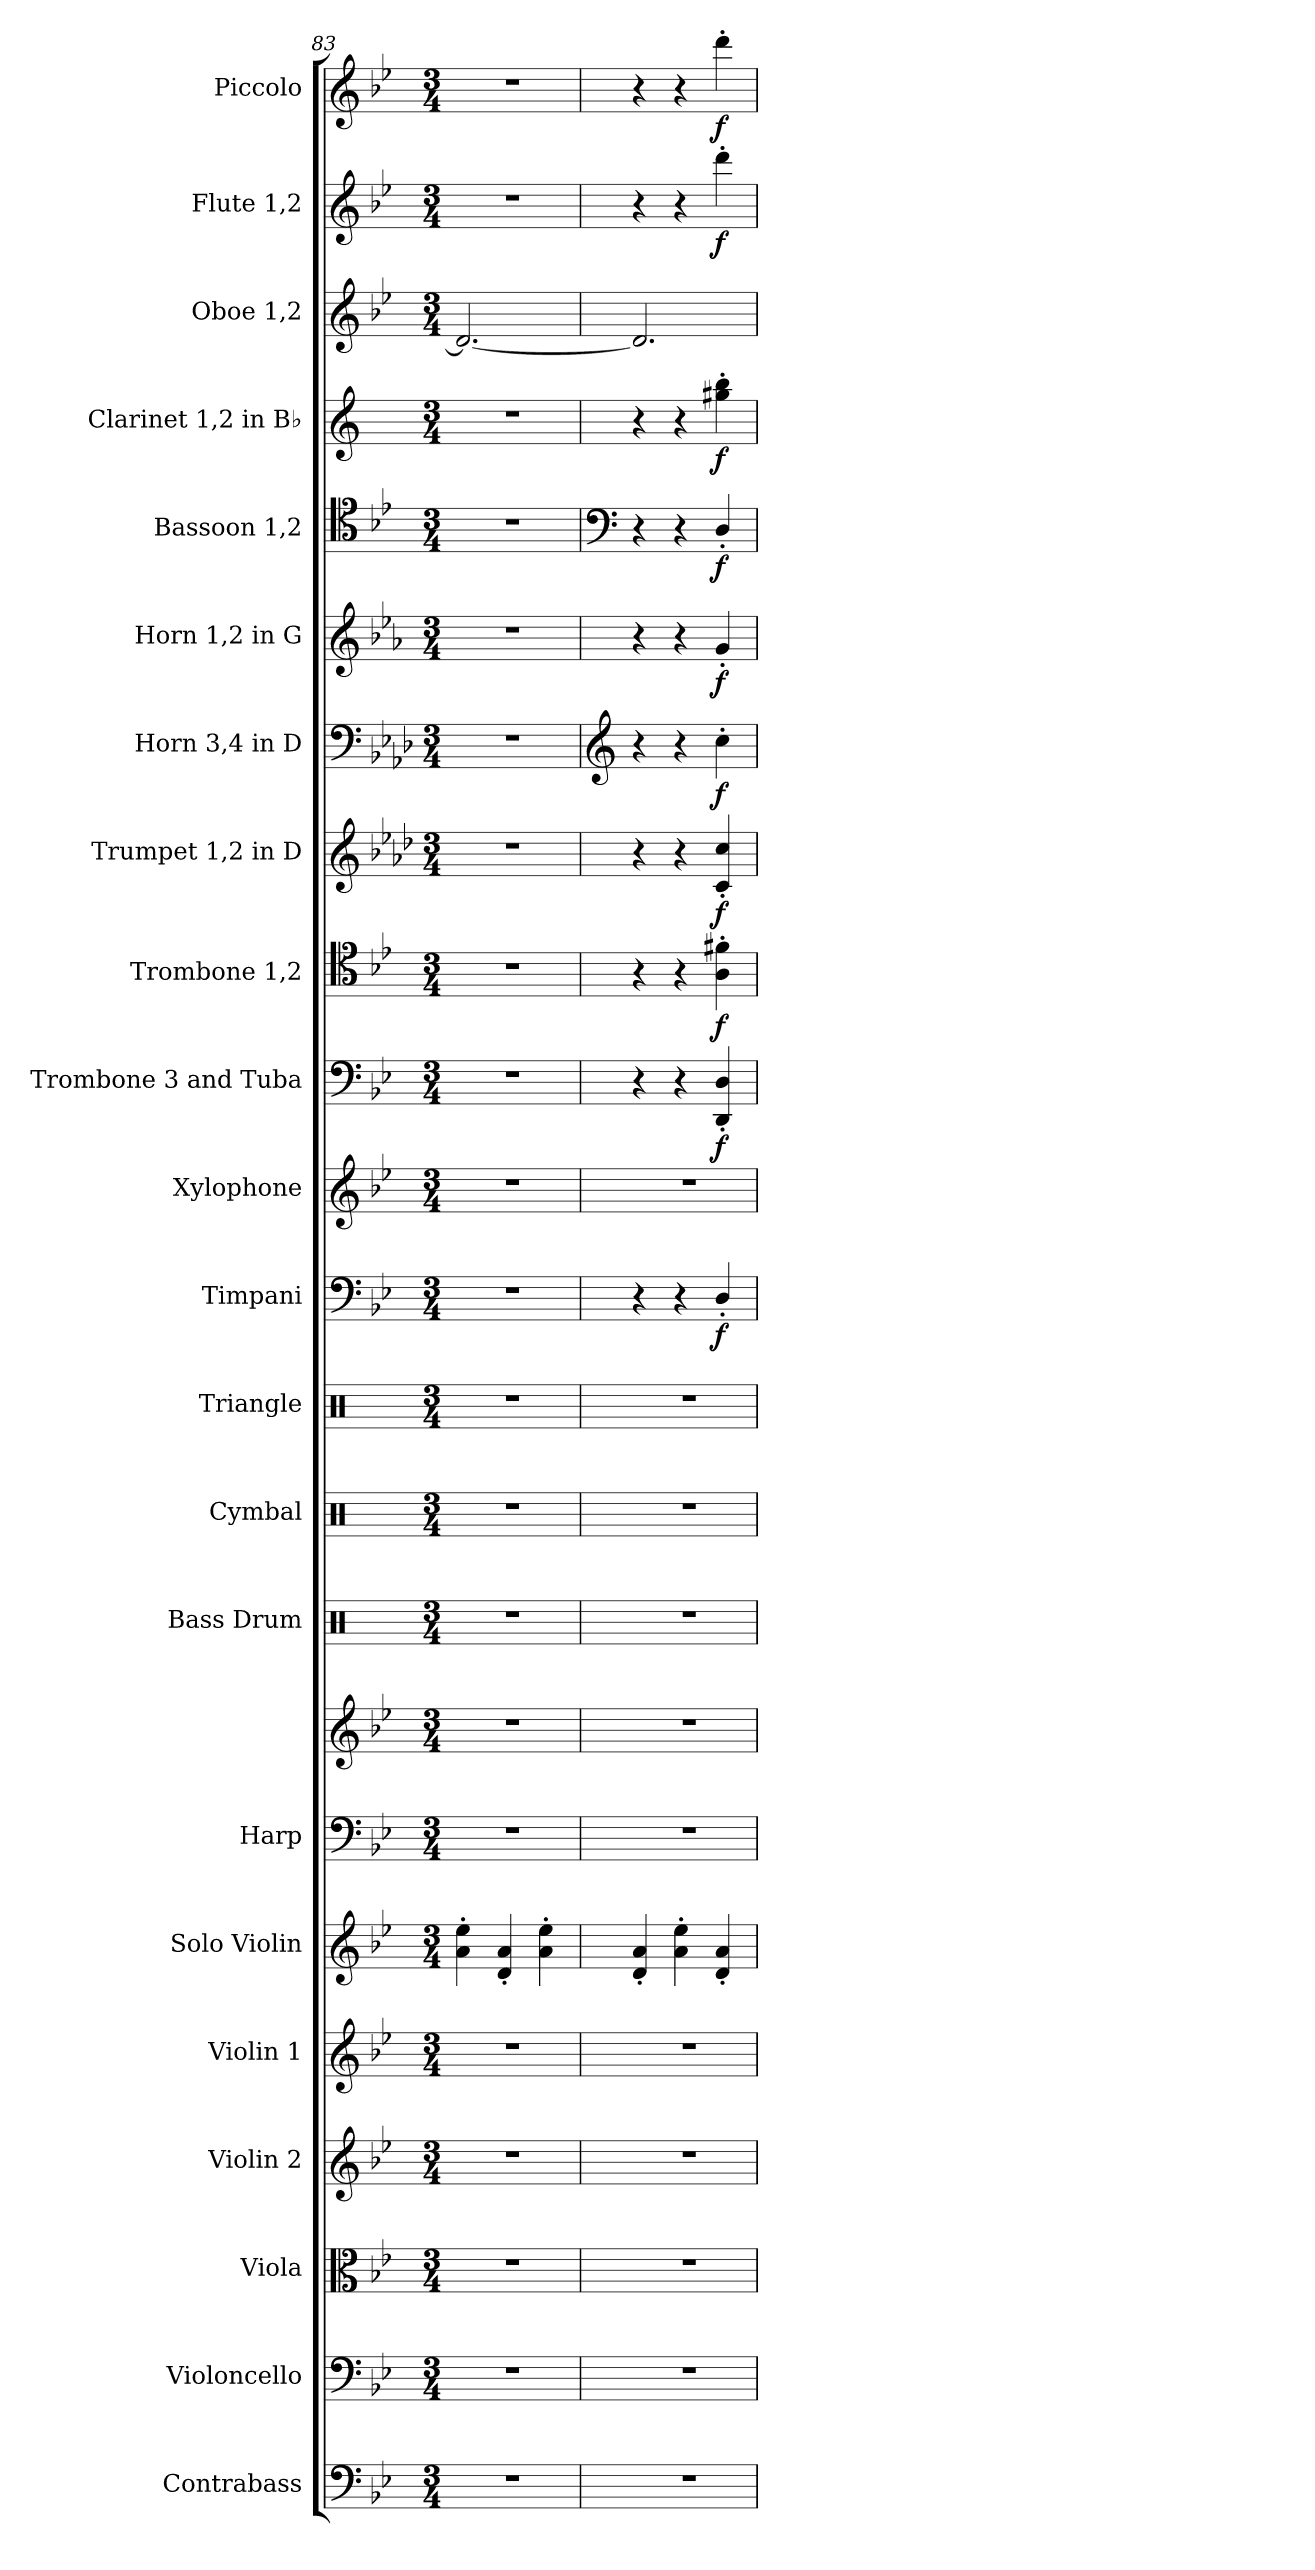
**kern	**kern	**kern	**kern	**kern	**kern	**kern	**kern	**kern	**kern	**kern	**kern	**dynam	**kern	**kern	**dynam	**kern	**dynam	**kern	**dynam	**kern	**dynam	**kern	**dynam	**kern	**dynam	**kern	**dynam	**kern	**kern	**dynam	**kern	**dynam
*part22	*part21	*part20	*part19	*part18	*part17	*part16	*part16	*part15	*part14	*part13	*part12	*part12	*part11	*part10	*part10	*part9	*part9	*part8	*part8	*part7	*part7	*part6	*part6	*part5	*part5	*part4	*part4	*part3	*part2	*part2	*part1	*part1
*staff23	*staff22	*staff21	*staff20	*staff19	*staff18	*staff17	*staff16	*staff15	*staff14	*staff13	*staff12	*staff12	*staff11	*staff10	*staff10	*staff9	*staff9	*staff8	*staff8	*staff7	*staff7	*staff6	*staff6	*staff5	*staff5	*staff4	*staff4	*staff3	*staff2	*staff2	*staff1	*staff1
*I"Contrabass	*I"Violoncello	*I"Viola	*I"Violin 2	*I"Violin 1	*I"Solo Violin	*I"Harp	*	*I"Bass Drum	*I"Cymbal	*I"Triangle	*I"Timpani	*	*I"Xylophone	*I"Trombone 3 and Tuba	*	*I"Trombone 1,2	*	*I"Trumpet 1,2 in D	*	*I"Horn 3,4 in D	*	*I"Horn 1,2 in G	*	*I"Bassoon 1,2	*	*I"Clarinet 1,2 in B♭	*	*I"Oboe 1,2	*I"Flute 1,2	*	*I"Piccolo	*
*I'Cb.	*I'Vc.	*I'Vla.	*I'Vln. 2	*I'Vln. 1	*I'Solo Vln.	*I'Hrp.	*	*I'B.D	*I'Cym.	*I'Trgl.	*I'Timp.	*	*I'Xyl.	*I'Tbn. 3 and Tba.	*	*I'Tbn. 1,2	*	*I'Tpt. 1,2 in D	*	*I'Hn. 3,4 in D	*	*I'Hn. 1,2 in G	*	*I'Bsn. 1,2	*	*I'Cl. 1,2 in B♭	*	*I'Ob. 1,2	*I'Fl. 1,2	*	*I'Picc.	*
*clefF4	*clefF4	*clefC3	*clefG2	*clefG2	*clefG2	*clefF4	*clefG2	*clefX	*clefX	*clefX	*clefF4	*	*clefG2	*clefF4	*	*clefC4	*	*clefG2	*	*clefF4	*	*clefG2	*	*clefC4	*	*clefG2	*	*clefG2	*clefG2	*	*clefG2	*
*ITrd7c12	*	*	*	*	*	*	*	*	*	*	*	*	*ITrd-7c-12	*	*	*	*	*ITrd-1c-2	*	*ITrd6c10	*	*ITrd3c5	*	*	*	*ITrd1c2	*	*	*	*	*ITrd-7c-12	*
*k[b-e-]	*k[b-e-]	*k[b-e-]	*k[b-e-]	*k[b-e-]	*k[b-e-]	*k[b-e-]	*k[b-e-]	*k[]	*k[]	*k[]	*k[b-e-]	*	*k[b-e-]	*k[b-e-]	*	*k[b-e-]	*	*k[b-e-]	*	*k[b-e-]	*	*k[b-e-]	*	*k[b-e-]	*	*k[b-e-]	*	*k[b-e-]	*k[b-e-]	*	*k[b-e-]	*
*M3/4	*M3/4	*M3/4	*M3/4	*M3/4	*M3/4	*M3/4	*M3/4	*M3/4	*M3/4	*M3/4	*M3/4	*	*M3/4	*M3/4	*	*M3/4	*	*M3/4	*	*M3/4	*	*M3/4	*	*M3/4	*	*M3/4	*	*M3/4	*M3/4	*	*M3/4	*
=83	=83	=83	=83	=83	=83	=83	=83	=83	=83	=83	=83	=83	=83	=83	=83	=83	=83	=83	=83	=83	=83	=83	=83	=83	=83	=83	=83	=83	=83	=83	=83	=83
2.r	2.r	2.r	2.r	2.r	4a\' 4ee-\'	2.r	2.r	2.r	2.r	2.r	2.r	.	2.r	2.r	.	2.r	.	2.r	.	2.r	.	2.r	.	2.r	.	2.r	.	2.d/_	2.r	.	2.r	.
.	.	.	.	.	4d/' 4a/'	.	.	.	.	.	.	.	.	.	.	.	.	.	.	.	.	.	.	.	.	.	.	.	.	.	.	.
.	.	.	.	.	4a\' 4ee-\'	.	.	.	.	.	.	.	.	.	.	.	.	.	.	.	.	.	.	.	.	.	.	.	.	.	.	.
=84	=84	=84	=84	=84	=84	=84	=84	=84	=84	=84	=84	=84	=84	=84	=84	=84	=84	=84	=84	=84	=84	=84	=84	=84	=84	=84	=84	=84	=84	=84	=84	=84
*	*	*	*	*	*	*	*	*	*	*	*	*	*	*	*	*	*	*	*	*clefG2	*	*	*	*clefF4	*	*	*	*	*	*	*	*
2.r	2.r	2.r	2.r	2.r	4d/' 4a/'	2.r	2.r	2.r	2.r	2.r	4r	.	2.r	4r	.	4r	.	4r	.	4r	.	4r	.	4r	.	4r	.	2.d/]	4r	.	4r	.
.	.	.	.	.	4a\' 4ee-\'	.	.	.	.	.	4r	.	.	4r	.	4r	.	4r	.	4r	.	4r	.	4r	.	4r	.	.	4r	.	4r	.
!	!	!	!	!	!	!	!	!	!	!	!	!LO:DY:b	!	!	!LO:DY:b	!	!LO:DY:b	!	!LO:DY:b	!	!LO:DY:b	!	!LO:DY:b	!	!LO:DY:b	!	!LO:DY:b	!	!	!LO:DY:b	!	!LO:DY:b
.	.	.	.	.	4d/' 4a/'	.	.	.	.	.	4D'/	f	.	4DD/' 4D/'	f	4A\' 4f#X\'	f	4d/' 4dd/'	f	4d'\	f	4d'/	f	4D'/	f	4ff#X\' 4aa\'	f	.	4ddd'\	f	4dddd'\	f
=	=	=	=	=	=	=	=	=	=	=	=	=	=	=	=	=	=	=	=	=	=	=	=	=	=	=	=	=	=	=	=	=
*-	*-	*-	*-	*-	*-	*-	*-	*-	*-	*-	*-	*-	*-	*-	*-	*-	*-	*-	*-	*-	*-	*-	*-	*-	*-	*-	*-	*-	*-	*-	*-	*-
